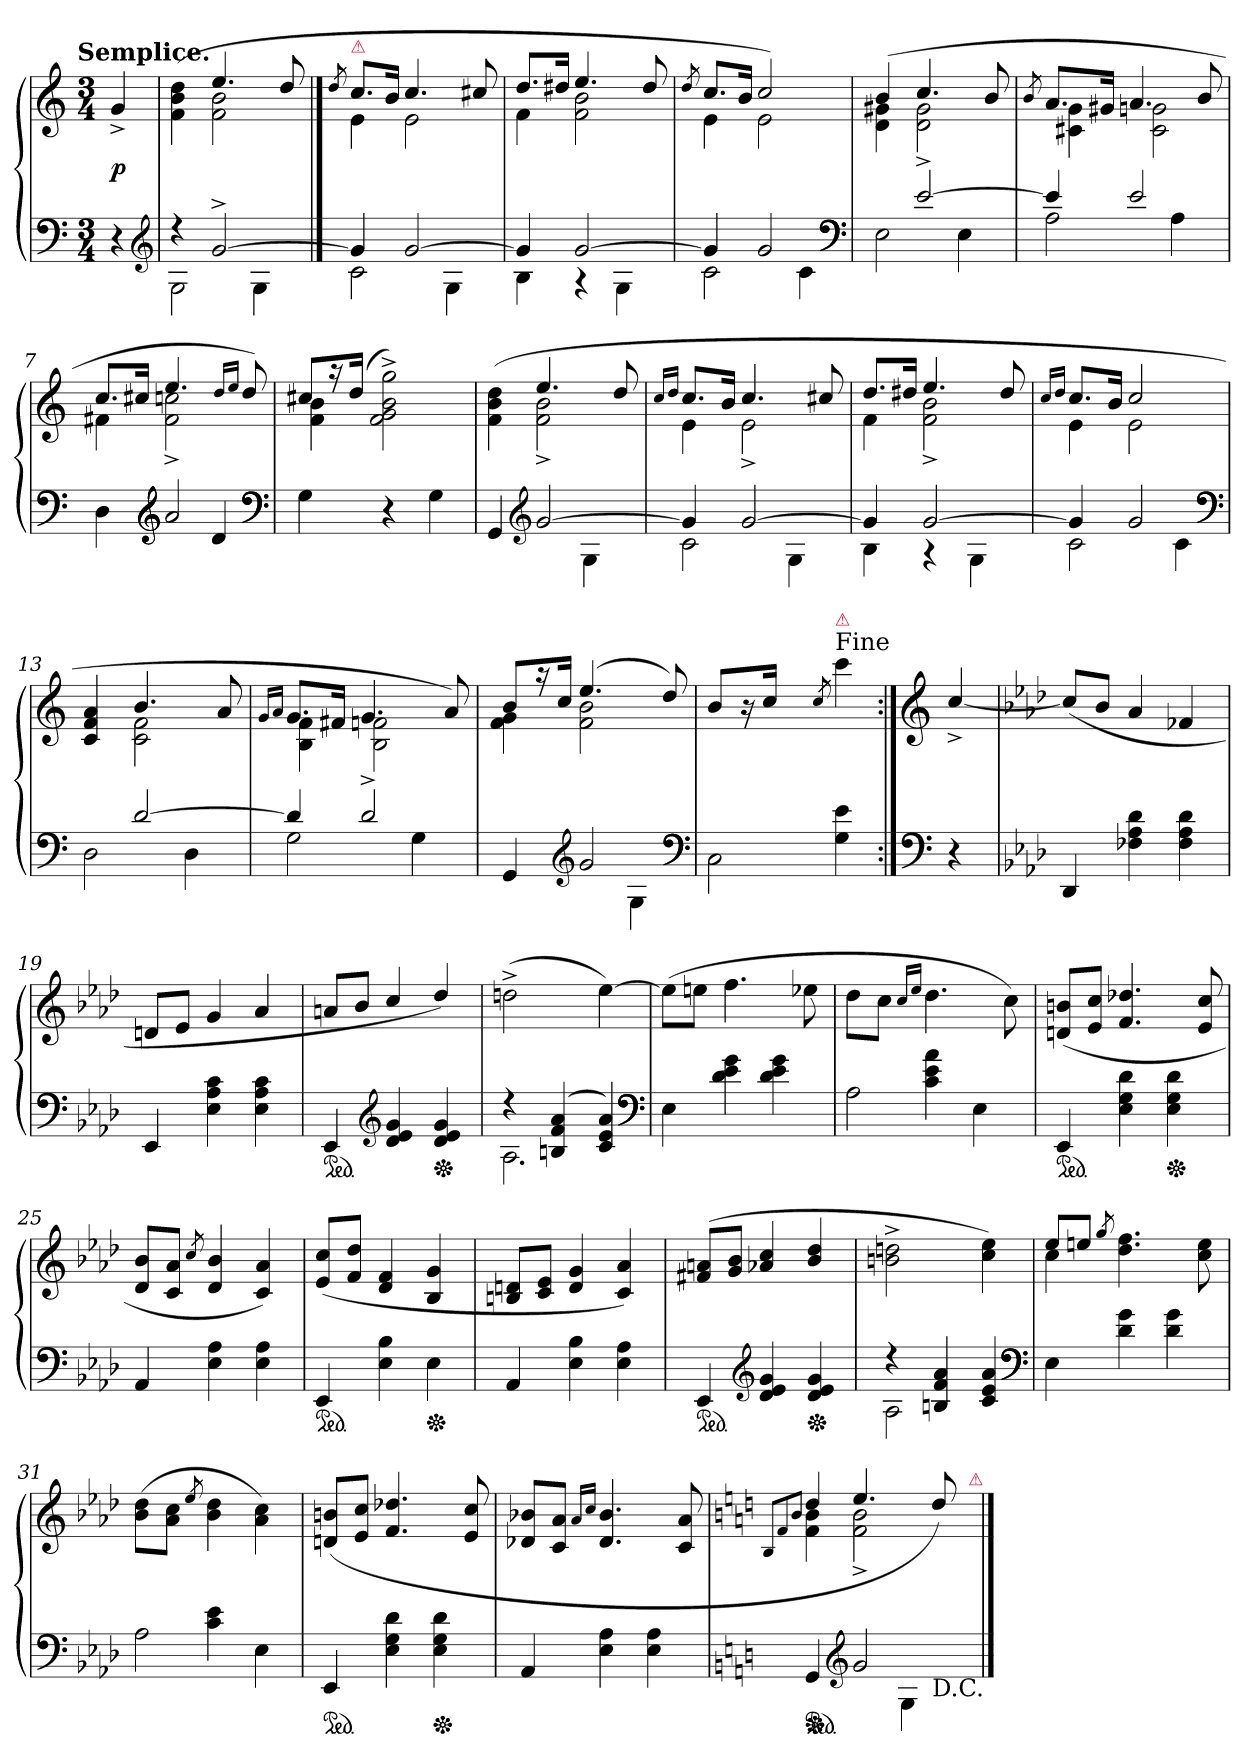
**kern	**kern	**dynam
*part1	*part1	*part1
*staff2	*staff1	*staff1/2
*clefF4	*clefG2	*
*k[]	*k[]	*
*C:	*C:	*
!!LO:TX:omd:t=Semplice.
*M3/4	*M3/4	*
=	=	=
4r	4g^>	p
*clefG2	*	*
=1	=1	=1
*^	*^	*
4r	2G	4ryy	(>4f\ 4b\ 4dd\	.
[2g^	.	4.ee/	2f\ 2b\	.
.	4G	.	.	.
.	.	8dd/	.	.
==2	==2	==2	==2	==2
.	.	8qdd/	.	.
!	!	!LO:TX:a:color=crimson:t=⚠	!	!
4g]	2c	8.cc/L	4e\	.
.	.	16b/Jk	.	.
[2g	.	4.cc/	2e\	.
.	4G	.	.	.
.	.	8cc#X/	.	.
=3	=3	=3	=3	=3
4g]	4B	8.dd/L	4f\	.
.	.	16dd#X/Jk	.	.
[2g	4r	4.ee/	2f\ 2b\	.
.	4G	.	.	.
.	.	8dd#/	.	.
=4	=4	=4	=4	=4
.	.	8qdd/	.	.
4g]	2c	8.cc/L	4e\	.
.	.	16b/Jk	.	.
2g	.	2cc/)	2e\	.
.	4c	.	.	.
*clefF4	*	*	*	*
=5	=5	=5	=5	=5
4ryy	2E	(>4b/	4d\ 4g#X\	.
[2e	.	4.cc/	2d^<\ 2g#^<\	.
.	4E	.	.	.
.	.	8b/	.	.
=6	=6	=6	=6	=6
.	.	8qb/	.	.
4e]	2A	8.a/L	4c#X\ 4g\	.
.	.	16g#X/Jk	.	.
2e	.	4.a/	2c#\ 2gn\	.
.	4A	.	.	.
.	.	8b/	.	.
=7	=7	=7	=7	=7
4ryy	4D	8.cc/L	4f#X\	.
.	.	16cc#X/Jk	.	.
*clefG2	*	*	*	*
2a	4ryy	4.ee/	2f#^<\ 2ccn^<\	.
.	4d/	.	.	.
.	.	16qdd/LL	.	.
.	.	16qee/JJ	.	.
.	.	8dd/)	.	.
*v	*v	*	*	*
*clefF4	*	*	*
=8	=8	=8	=8
4G	8cc#X/L	4f\ 4b\	.
.	16r	.	.
.	(>16dd/Jk	.	.
4r	2ryy	2f^<\ 2g^<\ 2b^<\ 2gg^<\)	.
4G	.	.	.
=9	=9	=9	=9
*^	*	*	*
4GG	2ryy	4ryy	(>4f\ 4b\ 4dd\	.
*clefG2	*	*	*	*
[2g	.	4.ee/	2f^<\ 2b^<\	.
.	4G	.	.	.
.	.	8dd/	.	.
=10	=10	=10	=10	=10
.	.	16qcc/LL	.	.
.	.	16qdd/JJ	.	.
4g]	2c	8.cc/L	4e\	.
.	.	16b/Jk	.	.
[2g	.	4.cc/	2e^<\	.
.	4G	.	.	.
.	.	8cc#X/	.	.
=11	=11	=11	=11	=11
4g]	4B	8.dd/L	4f\	.
.	.	16dd#X/Jk	.	.
[2g	4r	4.ee/	2f^<\ 2b^<\	.
.	4G	.	.	.
.	.	8dd#/	.	.
=12	=12	=12	=12	=12
.	.	16qcc/LL	.	.
.	.	16qdd/JJ	.	.
4g]	2c	8.cc/L	4e\	.
.	.	16b/Jk	.	.
2g	.	2cc/	2e\	.
.	4c	.	.	.
*clefF4	*	*	*	*
=13	=13	=13	=13	=13
4ryy	2D	4ryy	4c/ 4f/ 4a/	.
[2d	.	4.b/	2c\ 2f\	.
.	4D	.	.	.
.	.	8a/	.	.
=14	=14	=14	=14	=14
.	.	16qg/LL	.	.
.	.	16qa/JJ	.	.
4d]	2G	8.g/L	4B\ 4f\	.
.	.	16f#X/Jk	.	.
2d^<	.	4.g/	2B\ 2fn\	.
.	4G	.	.	.
.	.	8a/)	.	.
=15	=15	=15	=15	=15
4GG	2ryy	8b/L	4f\ 4g\	.
.	.	16r	.	.
.	.	16cc/Jk	.	.
*clefG2	*	*	*	*
2g	.	(>4.ee/	2f\ 2b\	.
.	4G	.	.	.
.	.	8dd/)	.	.
*v	*v	*	*	*
*	*v	*v	*
*clefF4	*	*
=16	=16	=16
2C\	8b/L	.
.	16r	.
.	16cc/Jk	.
.	4ryy	.
.	8qcc/	.
!	!LO:TX:a:t=Fine	!
!	!LO:TX:a:color=crimson:t=⚠	!
4G 4e	4ccc	.
=17:|!	=17:|!	=17:|!
*clefF4	*clefG2	*
4r	[4cc^>/	.
=18	=18	=18
*k[b-e-a-d-]	*k[b-e-a-d-]	*
4DD-	(<8cc/L]	.
.	8b-J	.
4F-X 4A- 4d-	4a-	.
4F- 4A- 4d-	4f-X	.
=19	=19	=19
4EE-	8dnL	.
.	8e-J	.
4E- 4A- 4c	4g	.
4E- 4A- 4c	4a-	.
=20	=20	=20
*ped	*	*
4EE-	8anL	.
.	8b-J	.
*clefG2	*	*
4d- 4e- 4g	4cc/	.
*Xped	*	*
4d- 4e- 4g	4dd-/)	.
=21	=21	=21
*^	*	*
4r	2.A-	(>2ddn^	.
(<4Bn 4f 4a-	.	.	.
4c 4e- 4a-)	.	[4ee-)	.
*v	*v	*	*
*clefF4	*	*
=22	=22	=22
4E-	(8ee-L]	.
.	8eenJ	.
4d- 4e- 4g	4.ff	.
4d- 4e- 4g	.	.
.	8ee-X	.
=23	=23	=23
*^	*	*
4ryy	2A-	8dd-L	.
.	.	8ccJ	.
.	.	16qcc/LL	.
.	.	16qee-/JJ	.
4c\ 4e-\ 4a-\	.	4.dd-	.
4ryy	4E-	.	.
.	.	8cc)	.
*v	*v	*	*
=24	=24	=24
*ped	*	*
4EE-	(<8dn 8bnL	.
.	8e- 8ccJ	.
4E- 4G 4d-	4.f 4.dd-X	.
*Xped	*	*
4E- 4G 4d-	.	.
.	8e- 8cc	.
=25	=25	=25
4AA-	8d- 8b-L	.
.	8c 8a-J	.
.	8qcc/	.
4E- 4A-	4d- 4b-	.
4E- 4A-	4c 4a-)	.
=26	=26	=26
*ped	*	*
4EE-	(<8e- 8ccL	.
.	8f 8dd-J	.
4E- 4B-	4d- 4f	.
*Xped	*	*
4E-	4B- 4g	.
=27	=27	=27
4AA-	8Bn 8dnL	.
.	8c 8e-J	.
4E- 4B-	4d 4g	.
4E- 4A-	4c 4a-)	.
=28	=28	=28
*ped	*	*
4EE-	(>8f#X 8anL	.
.	8g 8b-J	.
*clefG2	*	*
4d- 4e- 4g	4a-X/ 4cc/	.
*Xped	*	*
4d- 4e- 4g	4b-/ 4dd-/	.
=29	=29	=29
*^	*	*
4r	2A-	2bn^ 2ddn^	.
4Bn 4f 4a-	.	.	.
4c 4e- 4a-	4ryy	4cc 4ee-)	.
*v	*v	*	*
*clefF4	*	*
=30	=30	=30
*	*^	*
4E-	8ee-L	4cc	.
.	8eenJ	.	.
.	.	8qgg/	.
4d- 4g	2ryy	4.dd- 4.ff	.
4d- 4g	.	.	.
.	.	8cc 8ee	.
*	*v	*v	*
=31	=31	=31
*^	*	*
4ryy	2A-	(>8b- 8dd-L	.
.	.	8a- 8ccJ	.
.	.	8qee-/	.
4c\ 4e-\	.	4b- 4dd-	.
4E-\	4ryy	4a- 4cc)	.
*v	*v	*	*
=32	=32	=32
*ped	*	*
4EE-	(>8dn 8bnL	.
.	8e- 8ccJ	.
4E- 4G 4d-	4.f 4.dd-X	.
*Xped	*	*
4E- 4G 4d-	.	.
.	8e- 8cc	.
=33	=33	=33
4AA-	8d-X 8b-XL	.
.	8c 8a-J	.
.	16qa-/LL	.
.	16qcc/JJ	.
4E- 4A-	4.d- 4.b-	.
4E- 4A-	.	.
.	8c 8a-	.
=34	=34	=34
*k[]	*k[]	*
.	8qB/L	.
.	8qf/	.
.	8qb/J	.
*^	*^	*
*	*^	*	*	*
*ped	*	*	*	*	*
*Xped	*	*	*	*	*
4GG	2ryy	2ryy	4dd	4f 4b	.
*clefG2	*	*	*	*	*
2g	.	.	4.ee	2f^ 2b^	.
.	4G	8ryy	.	.	.
!	!	!LO:TX:b:t=D.C.	!	!	!
.	.	8ryy	8dd)	.	.
*	*	*	*v	*v	*
!	!	!	!LO:TX:a:color=crimson:t=⚠	!
*v	*v	*v	*	*
==	==	==
*-	*-	*-
